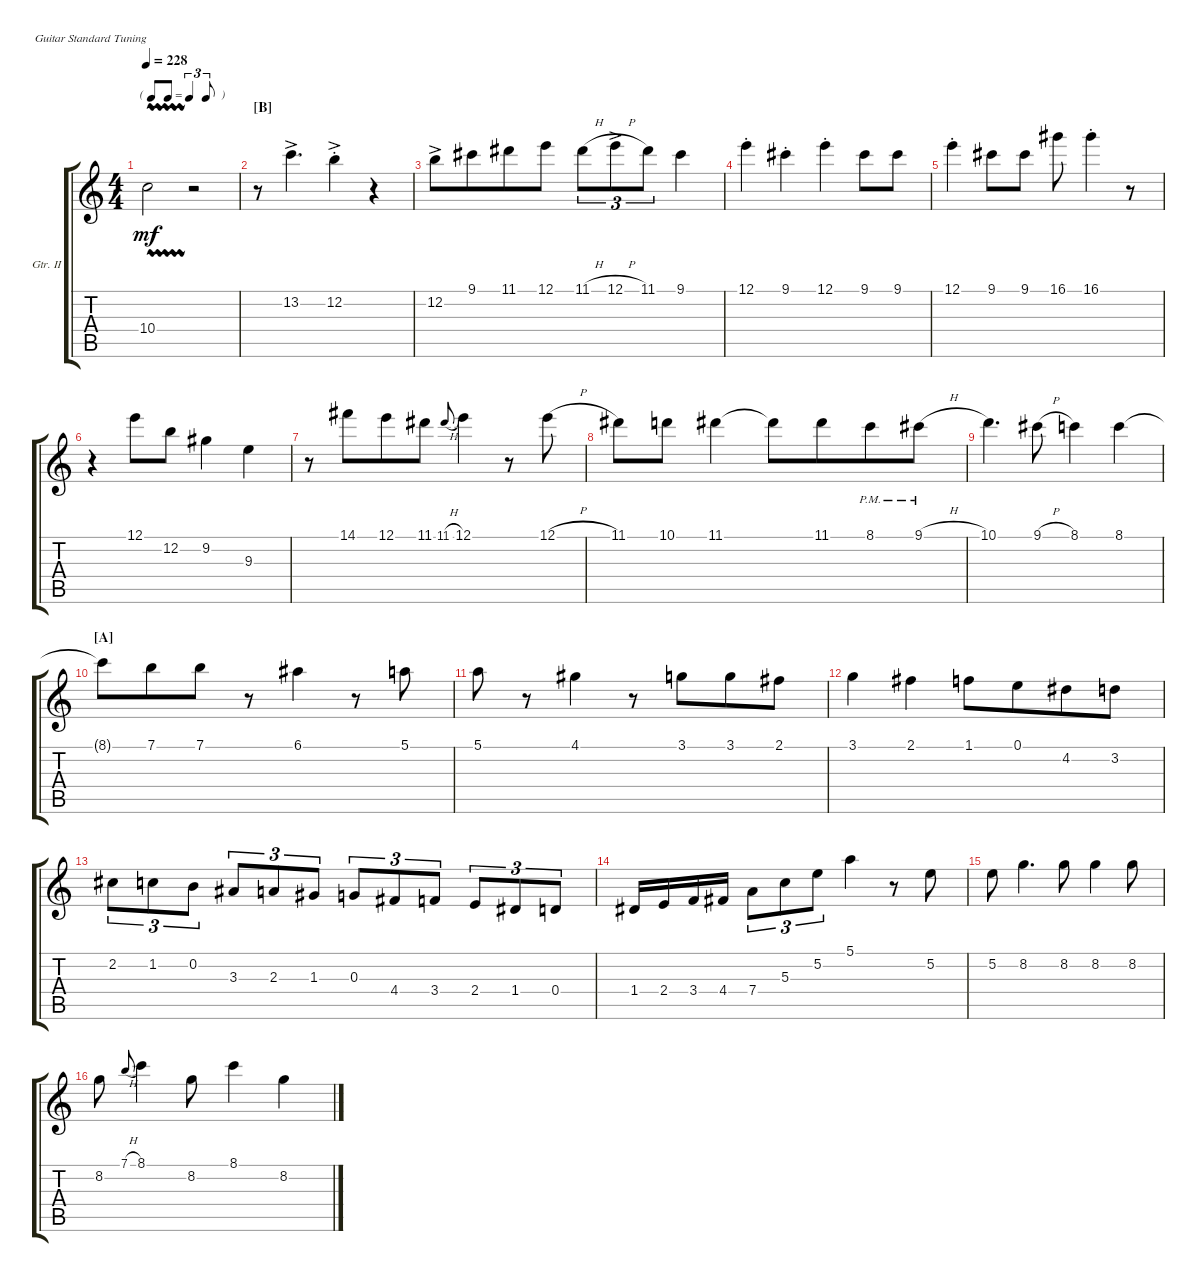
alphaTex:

\defaultSystemsLayout 4
\bracketExtendMode groupsimilarinstruments
\firstSystemTrackNameOrientation horizontal
\otherSystemsTrackNameOrientation horizontal
\track ("Guitar I" "Gtr. II") {instrument acousticguitarsteel}
\staff {score tabs}
\tuning (E4 B3 G3 D3 A2 E2)
\ts (4 4)
\tf triplet8th
\tempo 228
\clef g2
\ks c
10.4{vw}.2{dy mf} r.2 |
\section ("B" "")
r.8 13.2{ac}.4{d} 12.2{ac st}.4 r.4 |
12.2{ac}.8 9.1.8{beam merge} 11.1.8 12.1.8 11.1{h}.8{tu (3 2)} 12.1{h ac}.8{tu (3 2)} 11.1.8{tu (3 2)} 9.1.4 |
12.1{st}.4 9.1{st}.4 12.1{st}.4 9.1.8 9.1.8 |
12.1{st}.4 9.1.8 9.1.8 16.1.8 16.1{st}.4 r.8 |
r.4 12.1.8 12.2.8 9.2.4 9.3.4 |
r.8 14.1.8{beam merge} 12.1.8 11.1.8 11.1{h}.8{gr onbeat} 12.1.4 r.8 12.1{h}.8 |
11.1.8 10.1.8 11.1.4 11.1{t}.8 11.1.8{beam merge} 8.1{pm}.8 9.1{h pm}.8 |
10.1.4{d} 9.1{h}.8 8.1.4 8.1.4 |
\section ("A" "")
8.1{t}.8 7.1.8{beam merge} 7.1.8 r.8 6.1.4 r.8 5.1.8 |
5.1.8 r.8 4.1.4 r.8 3.1.8{beam merge} 3.1.8 2.1.8 |
3.1.4 2.1.4 1.1.8 0.1.8{beam merge} 4.2.8 3.2.8 |
2.2.8{tu (3 2)} 1.2.8{tu (3 2)} 0.2.8{tu (3 2)} 3.3.8{tu (3 2)} 2.3.8{tu (3 2)} 1.3.8{tu (3 2)} 0.3.8{tu (3 2)} 4.4.8{tu (3 2)} 3.4.8{tu (3 2)} 2.4.8{tu (3 2)} 1.4.8{tu (3 2)} 0.4.8{tu (3 2)} |
1.4.16 2.4.16 3.4.16 4.4.16 7.4.8{tu (3 2)} 5.3.8{tu (3 2)} 5.2.8{tu (3 2)} 5.1.4 r.8 5.2.8 |
5.2.8 8.2.4{d} 8.2.8 8.2.4 8.2.8 |
8.2.8 7.1{h}.8{gr onbeat} 8.1.4 8.2.8 8.1.4 8.2.4
